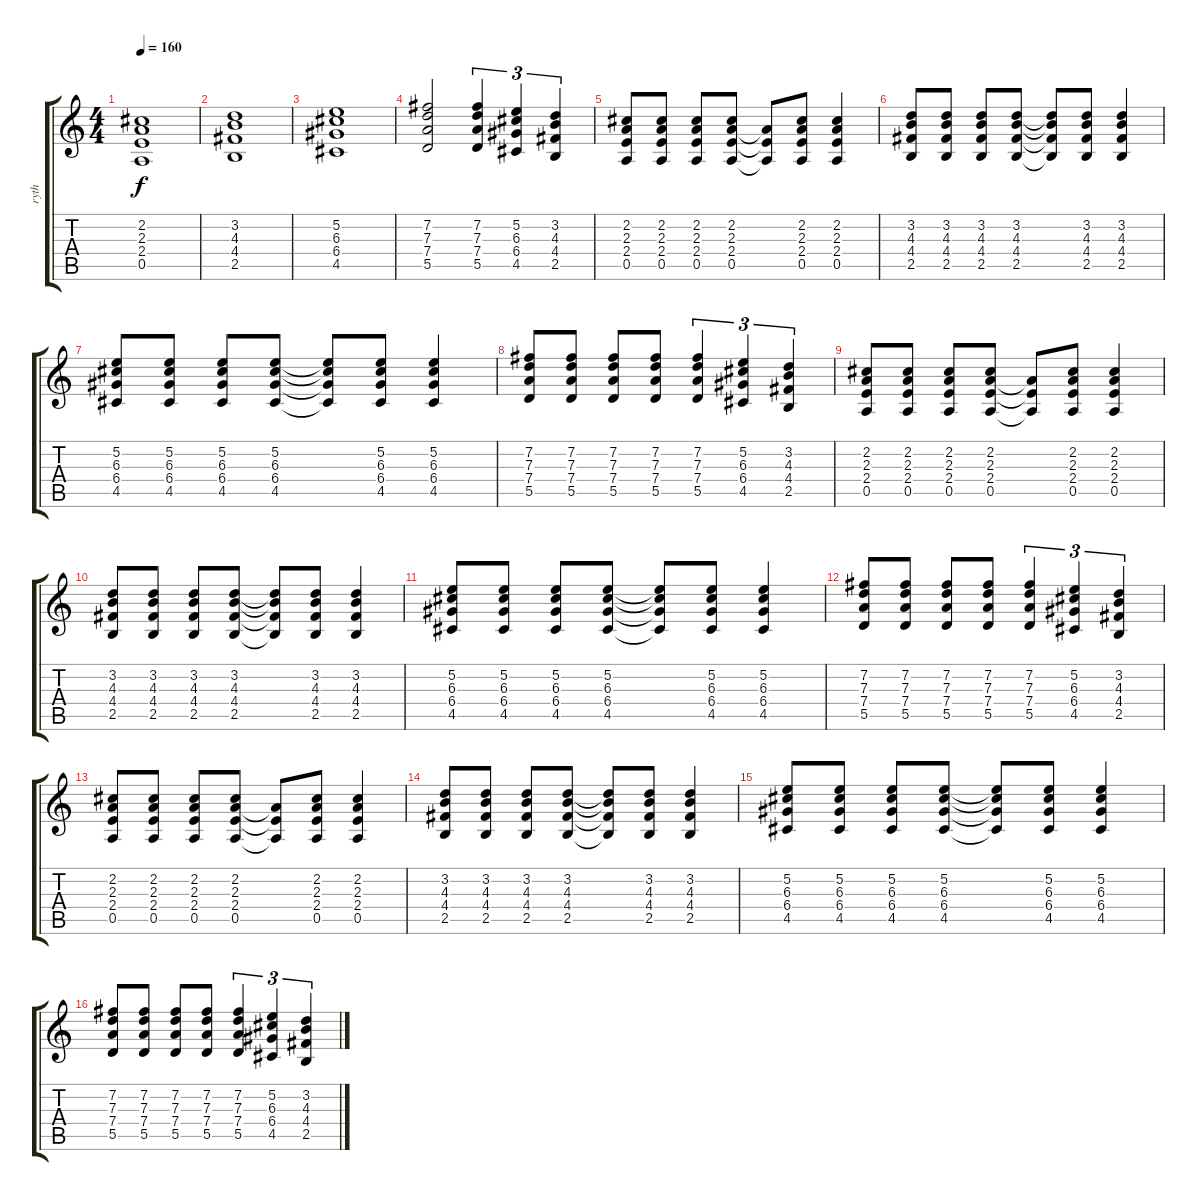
\track ("ryth" "ryth") {instrument acousticguitarsteel}
\staff {score tabs}
\tuning (E4 B3 G3 D3 A2 E2) {hide}
\ts (4 4)
\section ("" "")
\tempo 160
\clef g2
\ks c
(2.2 2.3 2.4 0.5).1{dy f instrument acousticguitarsteel} |
\section ("" "")
(3.2 4.3 4.4 2.5).1 |
\section ("" "")
(5.2 6.3 6.4 4.5).1 |
(7.2 7.3 7.4 5.5).2 (7.2 7.3 7.4 5.5).4{tu (3 2)} (5.2 6.3 6.4 4.5).4{tu (3 2)} (3.2 4.3 4.4 2.5).4{tu (3 2)} |
(2.2 2.3 2.4 0.5).8 (2.2 2.3 2.4 0.5).8 (2.2 2.3 2.4 0.5).8 (2.2 2.3 2.4 0.5).8 (2.3{t} 2.4{t} 0.5{t}).8 (2.2 2.3 2.4 0.5).8 (2.2 2.3 2.4 0.5).4 |
(3.2 4.3 4.4 2.5).8 (3.2 4.3 4.4 2.5).8 (3.2 4.3 4.4 2.5).8 (3.2 4.3 4.4 2.5).8 (3.2{t} 4.3{t} 4.4{t} 2.5{t}).8 (3.2 4.3 4.4 2.5).8 (3.2 4.3 4.4 2.5).4 |
(5.2 6.3 6.4 4.5).8 (5.2 6.3 6.4 4.5).8 (5.2 6.3 6.4 4.5).8 (5.2 6.3 6.4 4.5).8 (5.2{t} 6.3{t} 6.4{t} 4.5{t}).8 (5.2 6.3 6.4 4.5).8 (5.2 6.3 6.4 4.5).4 |
(7.2 7.3 7.4 5.5).8 (7.2 7.3 7.4 5.5).8 (7.2 7.3 7.4 5.5).8 (7.2 7.3 7.4 5.5).8 (7.2 7.3 7.4 5.5).4{tu (3 2)} (5.2 6.3 6.4 4.5).4{tu (3 2)} (3.2 4.3 4.4 2.5).4{tu (3 2)} |
(2.2 2.3 2.4 0.5).8 (2.2 2.3 2.4 0.5).8 (2.2 2.3 2.4 0.5).8 (2.2 2.3 2.4 0.5).8 (2.3{t} 2.4{t} 0.5{t}).8 (2.2 2.3 2.4 0.5).8 (2.2 2.3 2.4 0.5).4 |
(3.2 4.3 4.4 2.5).8 (3.2 4.3 4.4 2.5).8 (3.2 4.3 4.4 2.5).8 (3.2 4.3 4.4 2.5).8 (3.2{t} 4.3{t} 4.4{t} 2.5{t}).8 (3.2 4.3 4.4 2.5).8 (3.2 4.3 4.4 2.5).4 |
(5.2 6.3 6.4 4.5).8 (5.2 6.3 6.4 4.5).8 (5.2 6.3 6.4 4.5).8 (5.2 6.3 6.4 4.5).8 (5.2{t} 6.3{t} 6.4{t} 4.5{t}).8 (5.2 6.3 6.4 4.5).8 (5.2 6.3 6.4 4.5).4 |
(7.2 7.3 7.4 5.5).8 (7.2 7.3 7.4 5.5).8 (7.2 7.3 7.4 5.5).8 (7.2 7.3 7.4 5.5).8 (7.2 7.3 7.4 5.5).4{tu (3 2)} (5.2 6.3 6.4 4.5).4{tu (3 2)} (3.2 4.3 4.4 2.5).4{tu (3 2)} |
(2.2 2.3 2.4 0.5).8 (2.2 2.3 2.4 0.5).8 (2.2 2.3 2.4 0.5).8 (2.2 2.3 2.4 0.5).8 (2.3{t} 2.4{t} 0.5{t}).8 (2.2 2.3 2.4 0.5).8 (2.2 2.3 2.4 0.5).4 |
(3.2 4.3 4.4 2.5).8 (3.2 4.3 4.4 2.5).8 (3.2 4.3 4.4 2.5).8 (3.2 4.3 4.4 2.5).8 (3.2{t} 4.3{t} 4.4{t} 2.5{t}).8 (3.2 4.3 4.4 2.5).8 (3.2 4.3 4.4 2.5).4 |
(5.2 6.3 6.4 4.5).8 (5.2 6.3 6.4 4.5).8 (5.2 6.3 6.4 4.5).8 (5.2 6.3 6.4 4.5).8 (5.2{t} 6.3{t} 6.4{t} 4.5{t}).8 (5.2 6.3 6.4 4.5).8 (5.2 6.3 6.4 4.5).4 |
(7.2 7.3 7.4 5.5).8 (7.2 7.3 7.4 5.5).8 (7.2 7.3 7.4 5.5).8 (7.2 7.3 7.4 5.5).8 (7.2 7.3 7.4 5.5).4{tu (3 2)} (5.2 6.3 6.4 4.5).4{tu (3 2)} (3.2 4.3 4.4 2.5).4{tu (3 2)}
